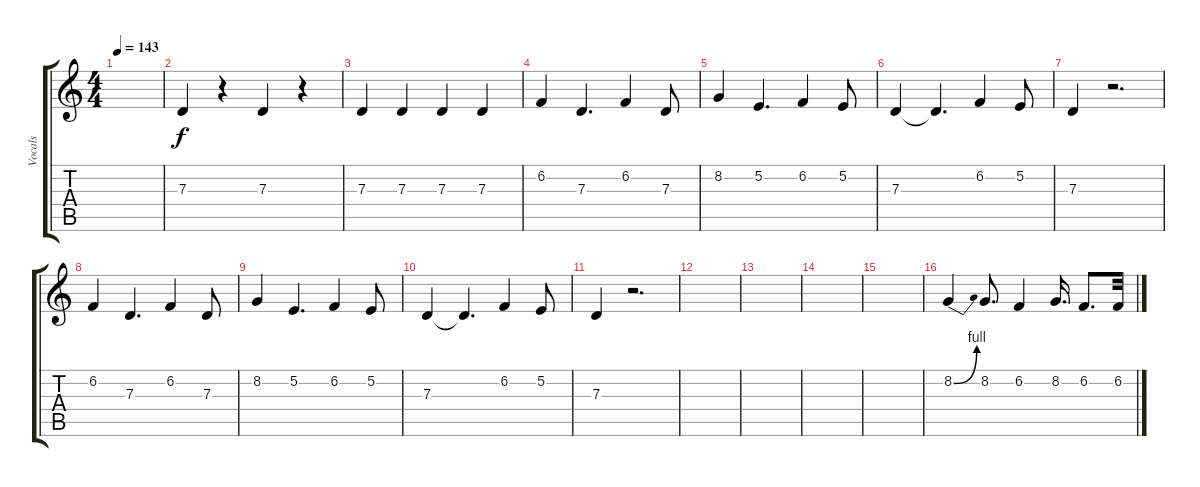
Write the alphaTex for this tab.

\track ("Vocals" "Vocals") {instrument lead2sawtooth}
\staff {score tabs}
\tuning (E4 B3 G3 D3 A2 D2) {hide}
\ts (4 4)
\tempo 143
\clef g2
\ks c
|
7.3.4 r.4 7.3.4 r.4 |
7.3.4 7.3.4 7.3.4 7.3.4 |
6.2.4 7.3.4{d} 6.2.4 7.3.8 |
8.2.4 5.2.4{d} 6.2.4 5.2.8 |
7.3.4 7.3{t}.4{d} 6.2.4 5.2.8 |
7.3.4 r.2{d} |
6.2.4 7.3.4{d} 6.2.4 7.3.8 |
8.2.4 5.2.4{d} 6.2.4 5.2.8 |
7.3.4 7.3{t}.4{d} 6.2.4 5.2.8 |
7.3.4 r.2{d} |
|
|
|
|
8.2{be (bend 0 0 60 4)}.4 8.2.8{d} 6.2.4 8.2.16{d} 6.2.8{d} 6.2.32
